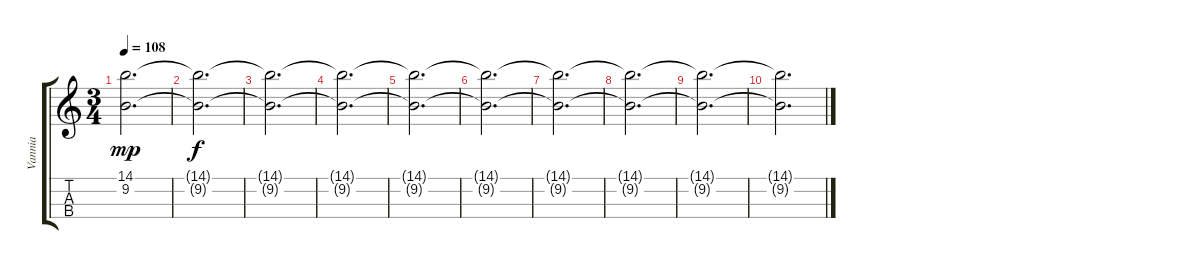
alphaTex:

\track ("Vannia" "Vannia") {instrument viola}
\staff {score tabs}
\tuning (A4 D4 G3 C3) {hide}
\ts (3 4)
\section ("" "")
\tempo 108
\clef g2
\ks c
(14.1 9.2).2{d dy mp} |
(14.1{t} 9.2{t}).2{d dy f} |
(14.1{t} 9.2{t}).2{d} |
(14.1{t} 9.2{t}).2{d} |
(14.1{t} 9.2{t}).2{d} |
(14.1{t} 9.2{t}).2{d} |
(14.1{t} 9.2{t}).2{d} |
(14.1{t} 9.2{t}).2{d} |
(14.1{t} 9.2{t}).2{d} |
(14.1{t} 9.2{t}).2{d}
